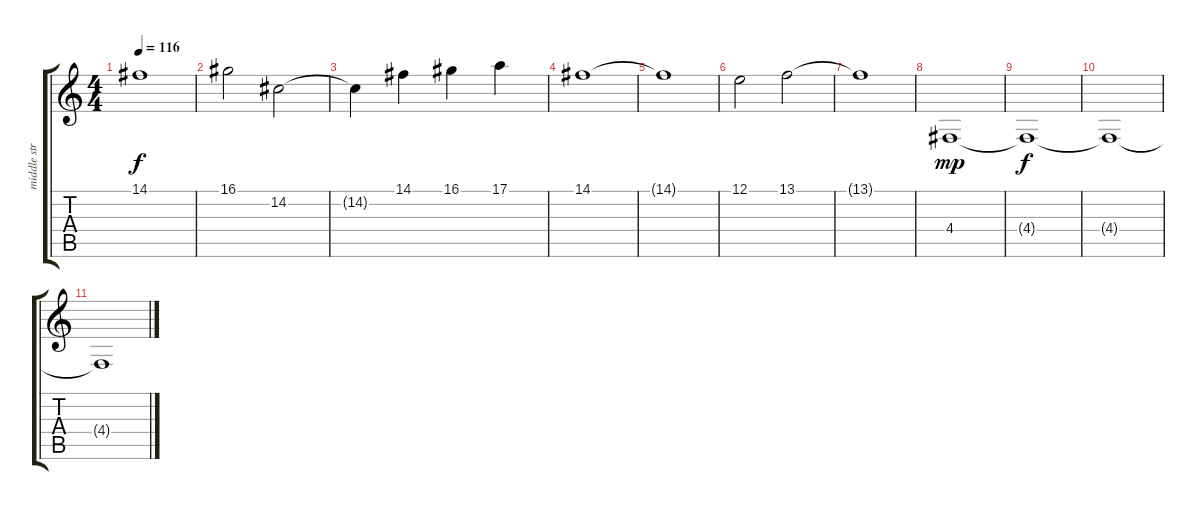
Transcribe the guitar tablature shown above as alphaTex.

\track ("middle strings" "middle str") {instrument stringensemble1}
\staff {score tabs}
\tuning (E4 B3 G3 D3 A2 E2) {hide}
\ts (4 4)
\tempo 116
\clef g2
\ks c
14.1{t}.1{dy f} |
16.1.2 14.2.2 |
14.2{t}.4 14.1.4 16.1.4 17.1.4 |
14.1.1 |
14.1{t}.1 |
12.1.2 13.1.2 |
13.1{t}.1 |
4.4.1{dy mp} |
4.4{t}.1{dy f} |
4.4{t}.1 |
4.4{t}.1
